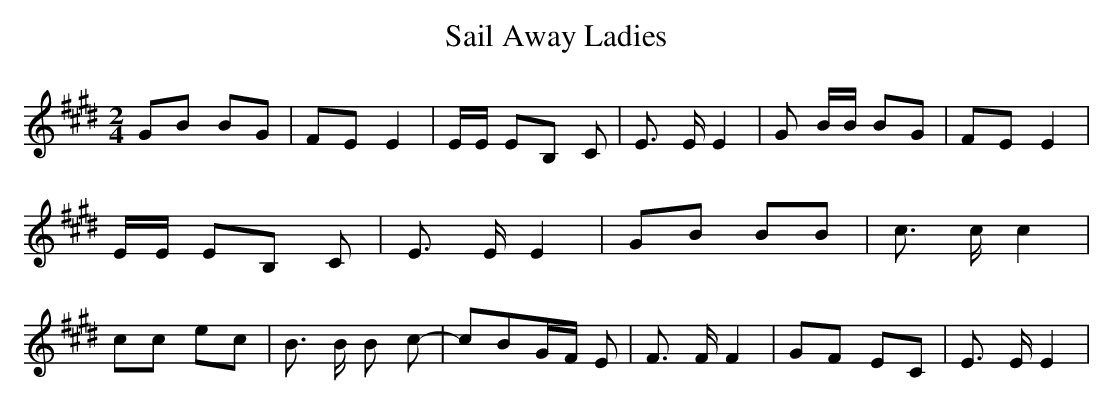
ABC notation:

X:1
T:Sail Away Ladies
M:2/4
L:1/8
K:E
 GB BG| FE E2| E/2E/2 EB, C| E3/2 E/2 E2| G B/2B/2 BG| FE E2| E/2E/2 EB, C|\
 E3/2 E/2 E2| GB BB| c3/2 c/2 c2| cc ec| B3/2 B/2 B c-| cBG/2-F/2 E|\
 F3/2 F/2 F2| GF EC| E3/2 E/2 E2|
